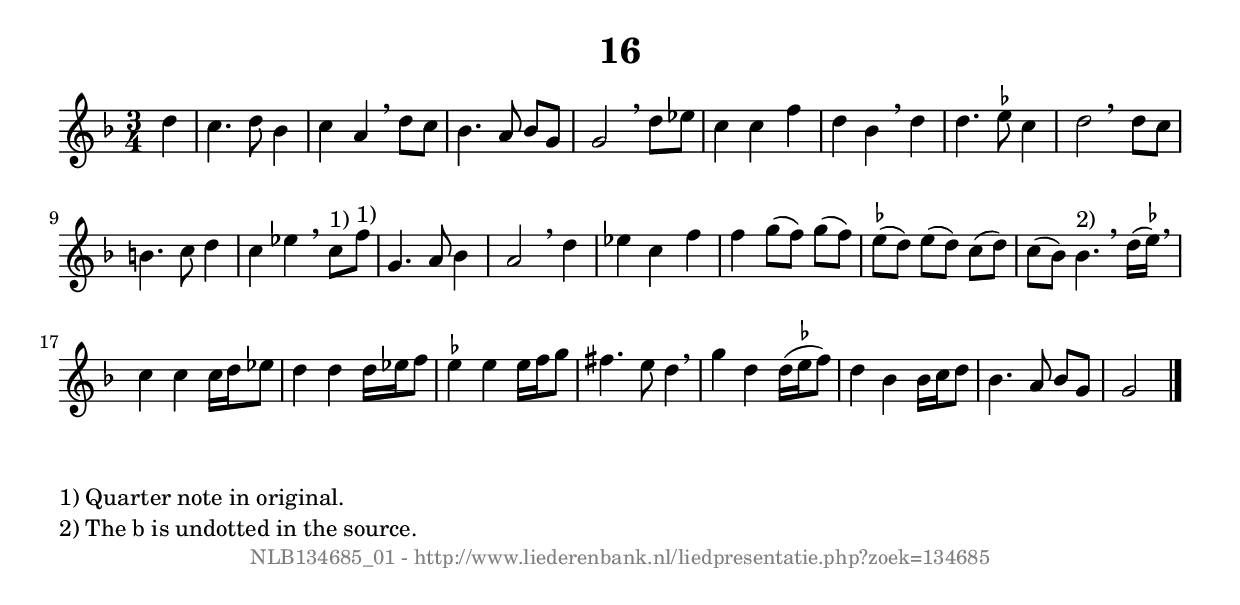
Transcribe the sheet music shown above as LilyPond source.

%
% produced by wce2krn 1.64 (7 June 2014)
%
\version"2.16"
#(append! paper-alist '(("long" . (cons (* 210 mm) (* 2000 mm)))))
#(set-default-paper-size "long")
sb = {\breathe}
mBreak = {\breathe }
bBreak = {\breathe }
x = {\once\override NoteHead #'style = #'cross }
gl=\glissando
itime={\override Staff.TimeSignature #'stencil = ##f }
ficta = {\once\set suggestAccidentals = ##t}
fine = {\once\override Score.RehearsalMark #'self-alignment-X = #1 \mark \markup {\italic{Fine}}}
dc = {\once\override Score.RehearsalMark #'self-alignment-X = #1 \mark \markup {\italic{D.C.}}}
dcf = {\once\override Score.RehearsalMark #'self-alignment-X = #1 \mark \markup {\italic{D.C. al Fine}}}
dcc = {\once\override Score.RehearsalMark #'self-alignment-X = #1 \mark \markup {\italic{D.C. al Coda}}}
ds = {\once\override Score.RehearsalMark #'self-alignment-X = #1 \mark \markup {\italic{D.S.}}}
dsf = {\once\override Score.RehearsalMark #'self-alignment-X = #1 \mark \markup {\italic{D.S. al Fine}}}
dsc = {\once\override Score.RehearsalMark #'self-alignment-X = #1 \mark \markup {\italic{D.S. al Coda}}}
pv = {\set Score.repeatCommands = #'((volta "1"))}
sv = {\set Score.repeatCommands = #'((volta "2"))}
tv = {\set Score.repeatCommands = #'((volta "3"))}
qv = {\set Score.repeatCommands = #'((volta "4"))}
xv = {\set Score.repeatCommands = #'((volta #f))}
\header{ tagline = ""
title = "16"
}
\score {{
\key g \dorian
\relative g'
{
\set melismaBusyProperties = #'()
\partial 32*8
\time 3/4
\tempo 4=120
\override Score.MetronomeMark #'transparent = ##t
\override Score.RehearsalMark #'break-visibility = #(vector #t #t #f)
d'4 c4. d8 bes4 c a \sb d8 c bes4. a8 bes8[ g] g2 \sb d'8 es c4 c f d bes \sb d d4. \ficta es8 c4 d2 \bar":|:" \bBreak
d8 c b4. c8 d4 c es \sb c8 ^"1)" f^"1)" g,4. a8 bes4 a2 \sb d4 es c f f g8([ f)] g([ f)] \ficta es([ d)] \ficta es([ d)] c( d) c( bes) bes4.^"2)" \sb d16( \ficta es) \mBreak \bar "|"
c4 c c16 d es8 d4 d d16 es f8 \ficta es4 es es16 f g8 fis4. e8 d4 \sb g d d16( \ficta es f8) d4 bes bes16 c d8 bes4. a8 bes[ g] g2 \bar"|."
 }}
 \midi { }
 \layout {
            indent = 0.0\cm
}
}
\markup { \wordwrap-string #" 
1) Quarter note in original.

2) The b is undotted in the source.
"}
\markup { \vspace #0 } \markup { \with-color #grey \fill-line { \center-column { \smaller "NLB134685_01 - http://www.liederenbank.nl/liedpresentatie.php?zoek=134685" } } }
